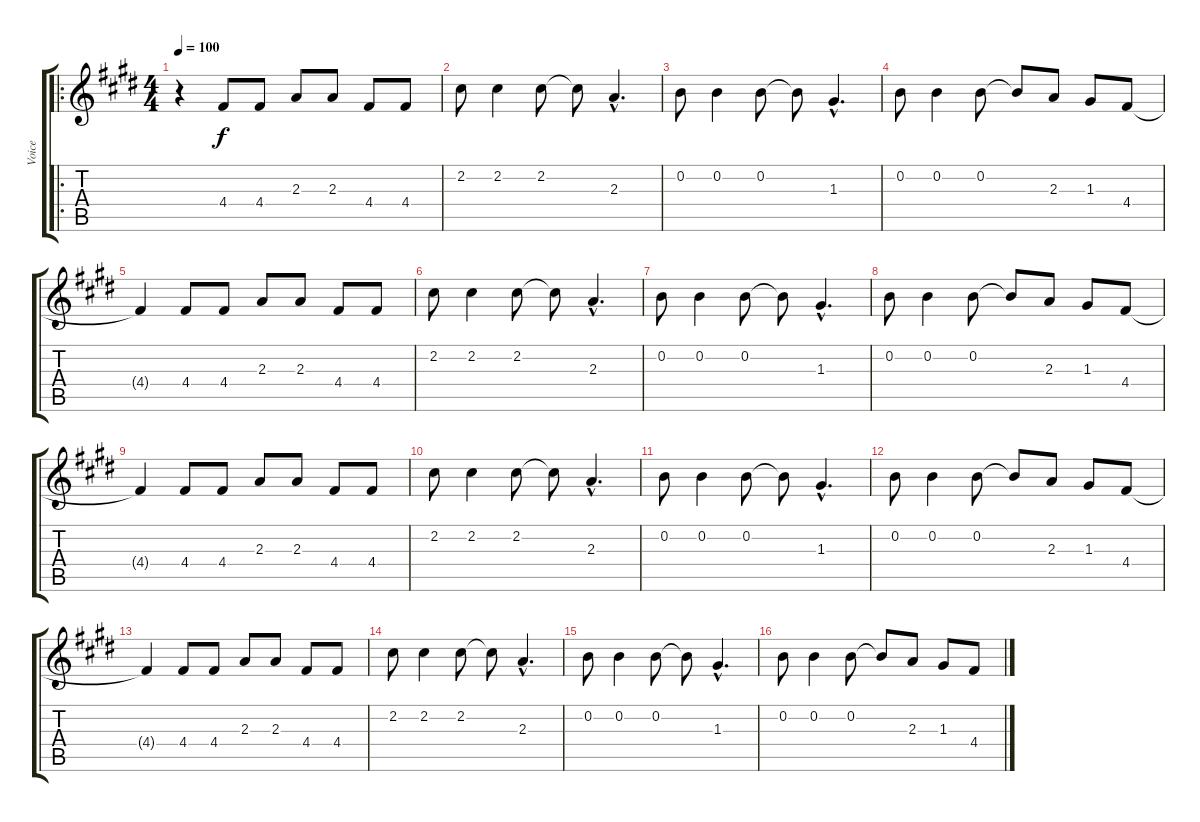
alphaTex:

\track ("Voice" "Voice") {instrument electricguitarjazz}
\staff {score tabs}
\tuning (E4 B3 G3 D3 A2 E2) {hide}
\ro
\ts (4 4)
\tempo 100
\clef g2
\ks e
r.4{dy f instrument electricguitarjazz} 4.4.8 4.4.8 2.3.8 2.3.8 4.4.8 4.4.8 |
2.2.8 2.2.4 2.2.8 2.2{t}.8 2.3{hac}.4{d} |
0.2.8 0.2.4 0.2.8 0.2{t}.8 1.3{hac}.4{d} |
0.2.8 0.2.4 0.2.8 0.2{t}.8 2.3.8 1.3.8 4.4.8 |
4.4{t}.4 4.4.8 4.4.8 2.3.8 2.3.8 4.4.8 4.4.8 |
2.2.8 2.2.4 2.2.8 2.2{t}.8 2.3{hac}.4{d} |
0.2.8 0.2.4 0.2.8 0.2{t}.8 1.3{hac}.4{d} |
0.2.8 0.2.4 0.2.8 0.2{t}.8 2.3.8 1.3.8 4.4.8 |
4.4{t}.4 4.4.8 4.4.8 2.3.8 2.3.8 4.4.8 4.4.8 |
2.2.8 2.2.4 2.2.8 2.2{t}.8 2.3{hac}.4{d} |
0.2.8 0.2.4 0.2.8 0.2{t}.8 1.3{hac}.4{d} |
0.2.8 0.2.4 0.2.8 0.2{t}.8 2.3.8 1.3.8 4.4.8 |
4.4{t}.4 4.4.8 4.4.8 2.3.8 2.3.8 4.4.8 4.4.8 |
2.2.8 2.2.4 2.2.8 2.2{t}.8 2.3{hac}.4{d} |
0.2.8 0.2.4 0.2.8 0.2{t}.8 1.3{hac}.4{d} |
0.2.8 0.2.4 0.2.8 0.2{t}.8 2.3.8 1.3.8 4.4.8
